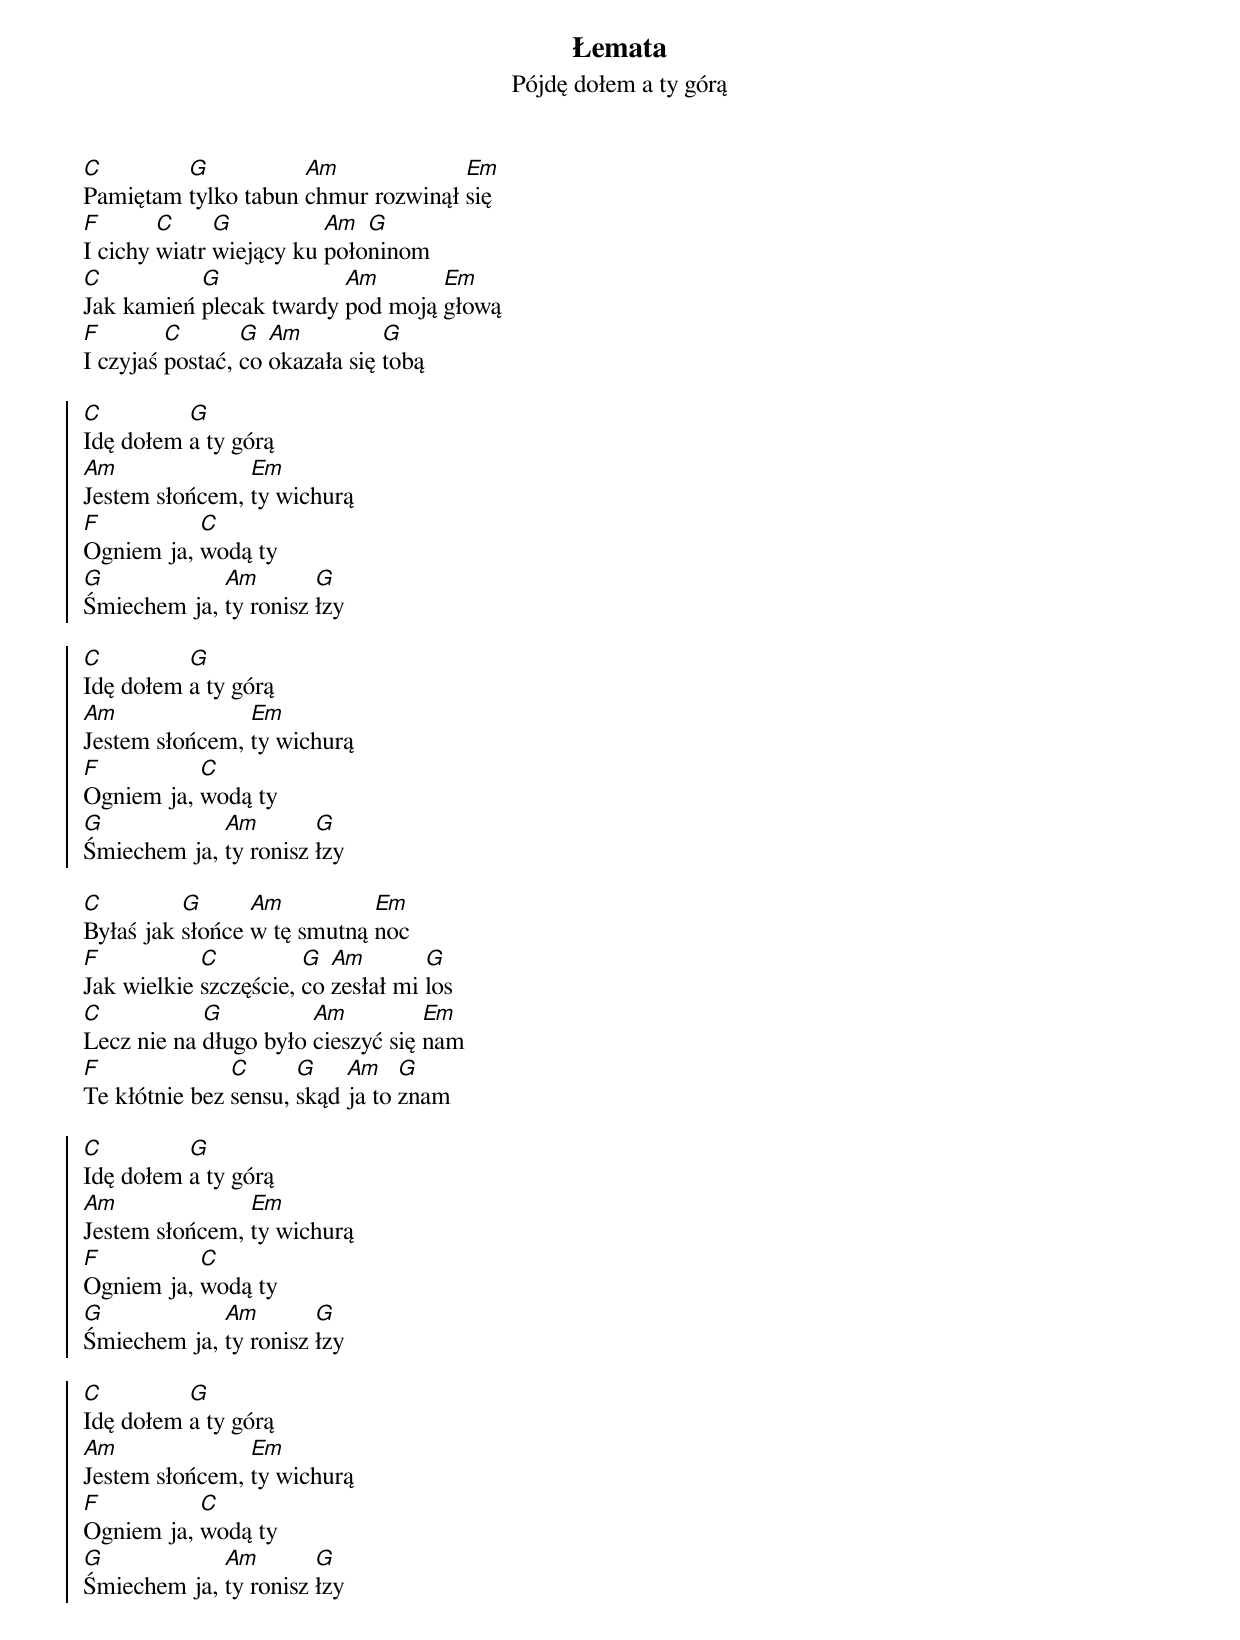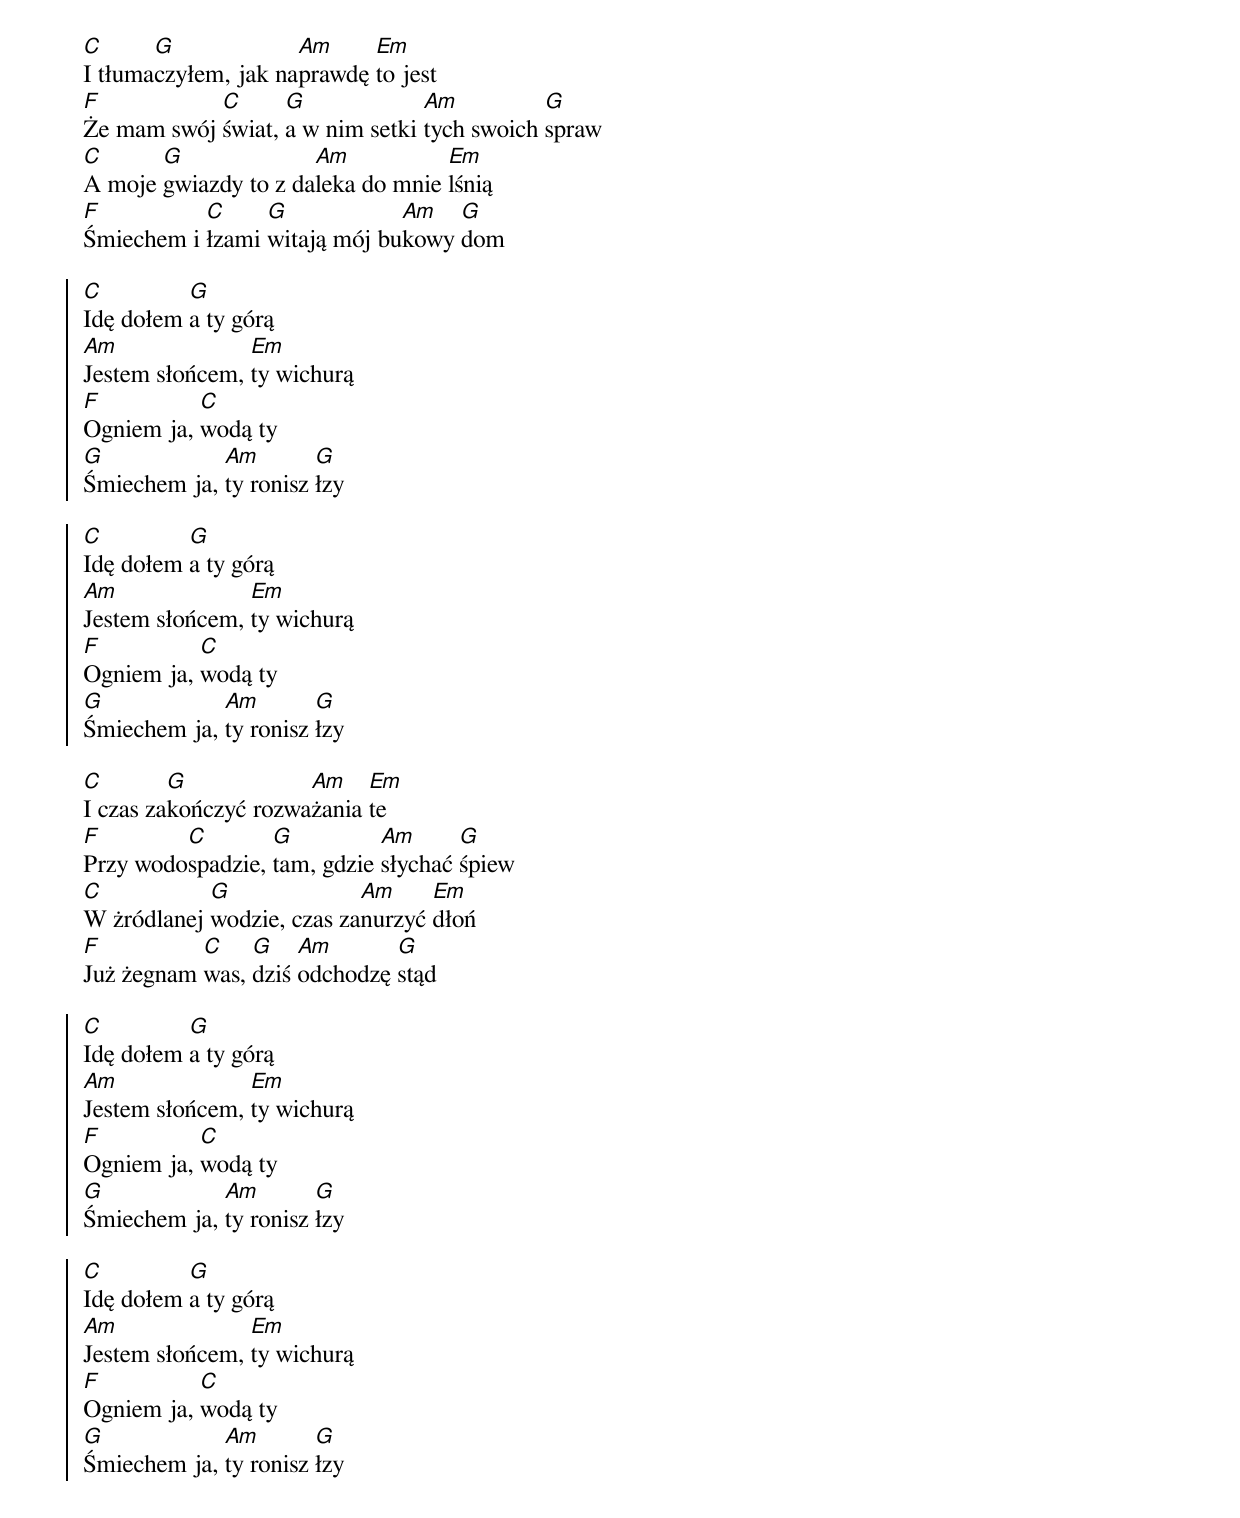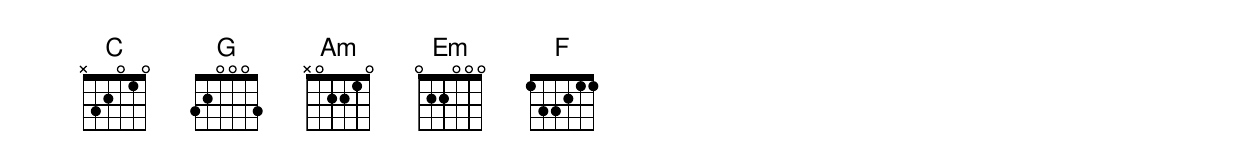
{t:Łemata}
{st:Pójdę dołem a ty górą}
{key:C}
[C]Pamiętam [G]tylko tabun [Am]chmur rozwinął [Em]się
[F]I cichy [C]wiatr [G]wiejący ku [Am]poło[G]ninom
[C]Jak kamień [G]plecak twardy [Am]pod moją [Em]głową
[F]I czyjaś [C]postać, [G]co [Am]okazała się [G]tobą

{soc}
[C]Idę dołem [G]a ty górą
[Am]Jestem słońcem, [Em]ty wichurą
[F]Ogniem ja, [C]wodą ty
[G]Śmiechem ja, [Am]ty ronisz [G]łzy

[C]Idę dołem [G]a ty górą
[Am]Jestem słońcem, [Em]ty wichurą
[F]Ogniem ja, [C]wodą ty
[G]Śmiechem ja, [Am]ty ronisz [G]łzy
{eoc}

[C]Byłaś jak [G]słońce [Am]w tę smutną [Em]noc
[F]Jak wielkie [C]szczęście, [G]co [Am]zesłał mi [G]los
[C]Lecz nie na [G]długo było [Am]cieszyć się [Em]nam
[F]Te kłótnie bez [C]sensu, [G]skąd [Am]ja to [G]znam

{soc}
[C]Idę dołem [G]a ty górą
[Am]Jestem słońcem, [Em]ty wichurą
[F]Ogniem ja, [C]wodą ty
[G]Śmiechem ja, [Am]ty ronisz [G]łzy

[C]Idę dołem [G]a ty górą
[Am]Jestem słońcem, [Em]ty wichurą
[F]Ogniem ja, [C]wodą ty
[G]Śmiechem ja, [Am]ty ronisz [G]łzy
{eoc}

[C]I tłuma[G]czyłem, jak na[Am]prawdę [Em]to jest
[F]Że mam swój [C]świat, [G]a w nim setki [Am]tych swoich [G]spraw
[C]A moje [G]gwiazdy to z da[Am]leka do mnie [Em]lśnią
[F]Śmiechem i [C]łzami [G]witają mój bu[Am]kowy [G]dom

{soc}
[C]Idę dołem [G]a ty górą
[Am]Jestem słońcem, [Em]ty wichurą
[F]Ogniem ja, [C]wodą ty
[G]Śmiechem ja, [Am]ty ronisz [G]łzy

[C]Idę dołem [G]a ty górą
[Am]Jestem słońcem, [Em]ty wichurą
[F]Ogniem ja, [C]wodą ty
[G]Śmiechem ja, [Am]ty ronisz [G]łzy
{eoc}

[C]I czas za[G]kończyć rozwa[Am]żania [Em]te
[F]Przy wodo[C]spadzie, [G]tam, gdzie [Am]słychać [G]śpiew
[C]W żródlanej [G]wodzie, czas za[Am]nurzyć [Em]dłoń
[F]Już żegnam [C]was, [G]dziś [Am]odchodzę [G]stąd

{soc}
[C]Idę dołem [G]a ty górą
[Am]Jestem słońcem, [Em]ty wichurą
[F]Ogniem ja, [C]wodą ty
[G]Śmiechem ja, [Am]ty ronisz [G]łzy

[C]Idę dołem [G]a ty górą
[Am]Jestem słońcem, [Em]ty wichurą
[F]Ogniem ja, [C]wodą ty
[G]Śmiechem ja, [Am]ty ronisz [G]łzy
{eoc}
